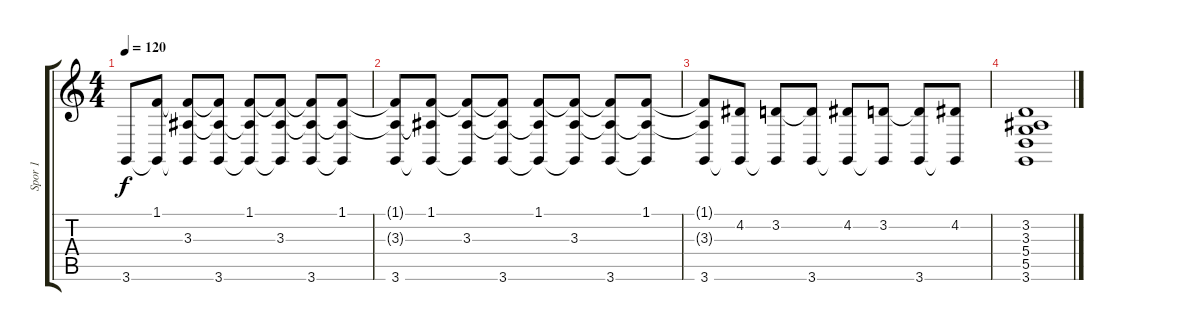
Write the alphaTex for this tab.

\track ("Spor 1" "Spor 1") {instrument acousticgrandpiano}
\staff {score tabs}
\tuning (E4 B3 G3 D3 A2 E2) {hide}
\ts (4 4)
\tempo 120
\clef g2
\ks c
3.6.8{dy f} (1.1 3.6{t}).8 (1.1{t} 3.3 3.6{t}).8 (1.1{t} 3.3{t} 3.6).8 (1.1 3.3{t} 3.6{t}).8 (1.1{t} 3.3 3.6{t}).8 (1.1{t} 3.3{t} 3.6).8 (1.1 3.3{t} 3.6{t}).8 |
(1.1{t} 3.3{t} 3.6).8 (1.1 3.3{t} 3.6{t}).8 (1.1{t} 3.3 3.6{t}).8 (1.1{t} 3.3{t} 3.6).8 (1.1 3.3{t} 3.6{t}).8 (1.1{t} 3.3 3.6{t}).8 (1.1{t} 3.3{t} 3.6).8 (1.1 3.3{t} 3.6{t}).8 |
(1.1{t} 3.3{t} 3.6).8 (4.2 3.6{t}).8 (3.2 3.6{t}).8 (3.2{t} 3.6).8 (4.2 3.6{t}).8 (3.2 3.6{t}).8 (3.2{t} 3.6).8 (4.2 3.6{t}).8 |
(3.2 3.3 5.4 5.5 3.6).1
